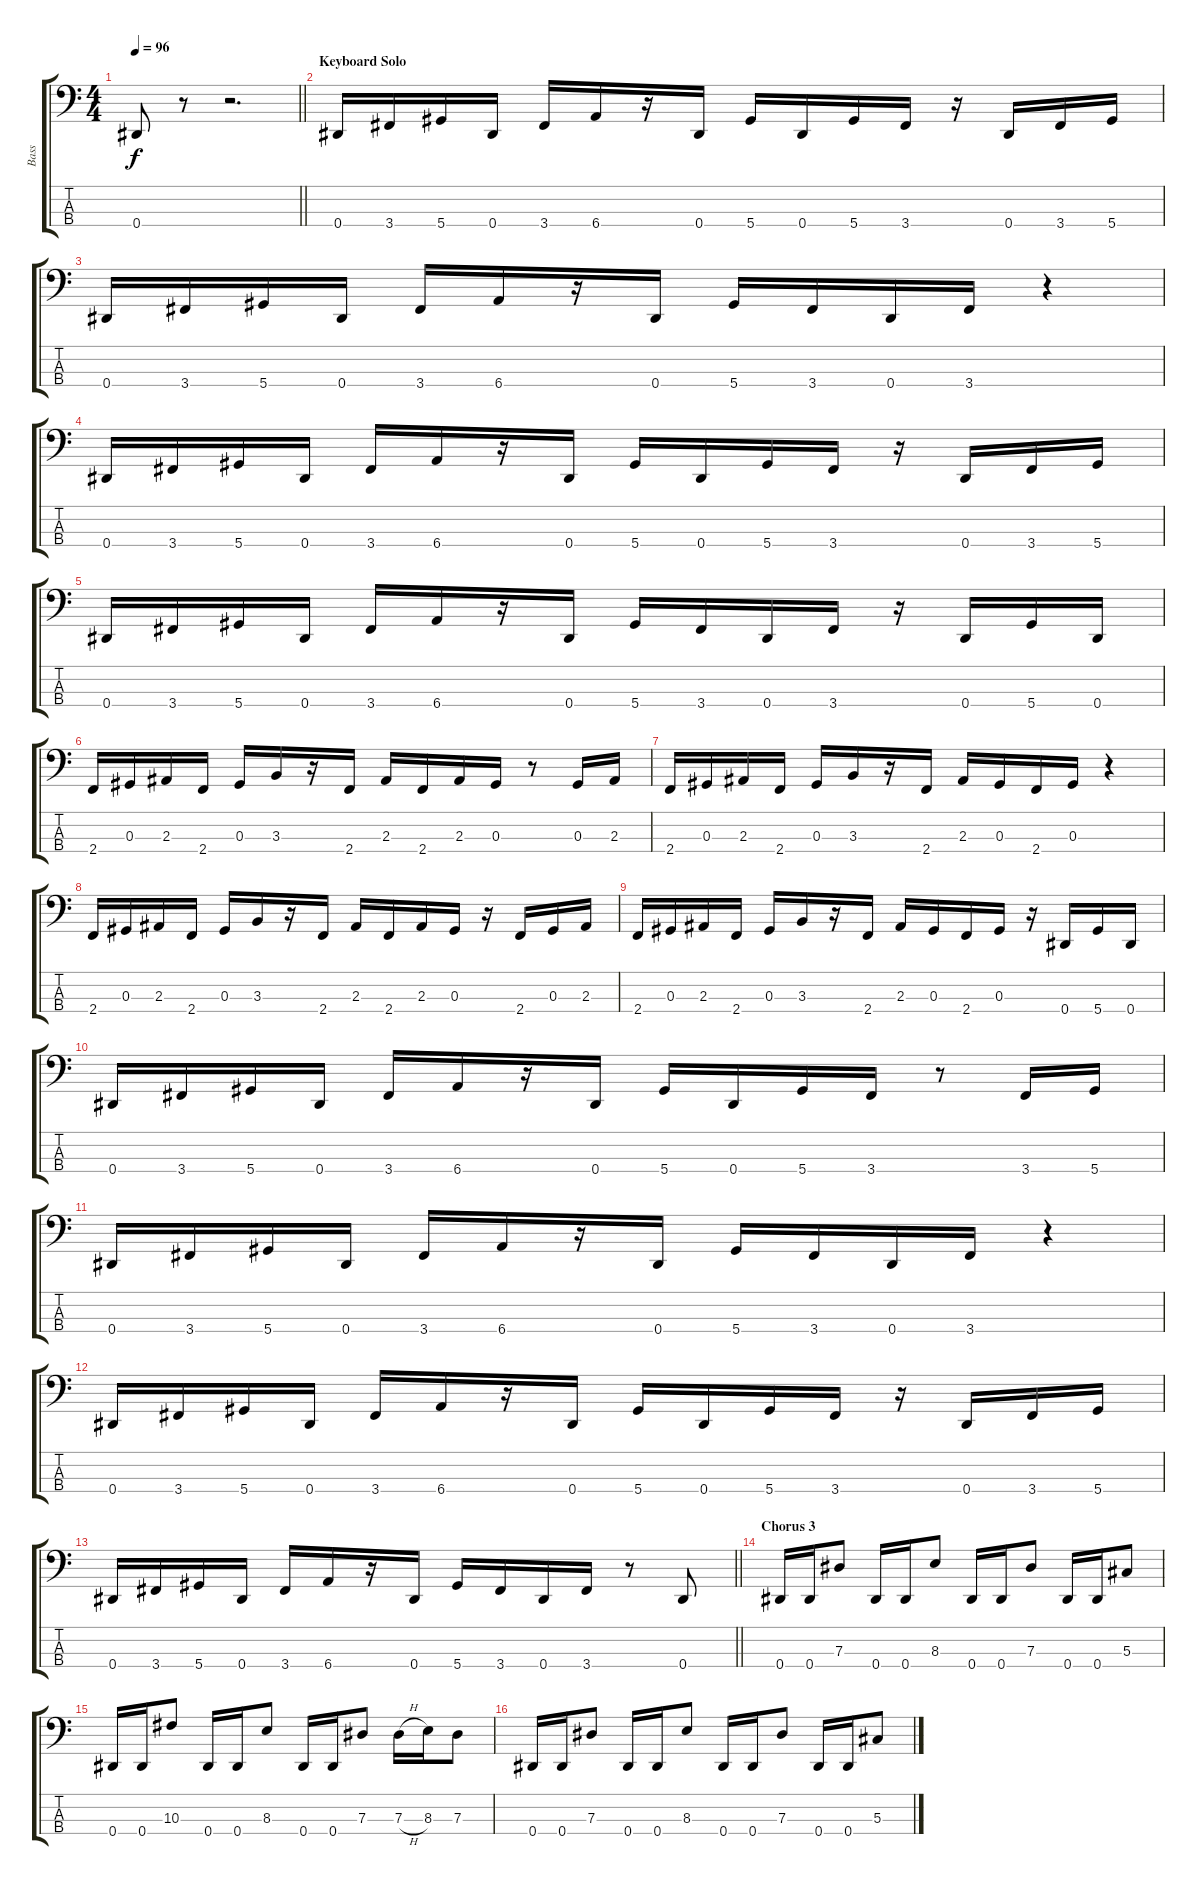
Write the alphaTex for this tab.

\track ("Bass" "Bass") {instrument electricbasspick}
\staff {score tabs}
\tuning (Gb2 Db2 Ab1 Eb1) {hide}
\ts (4 4)
\tempo 96
\clef f4
\barLineRight lightlight
\ks c
0.4.8{dy f} r.8 r.2{d} |
\section ("" "Keyboard Solo")
0.4.16 3.4.16 5.4.16 0.4.16 3.4.16 6.4.16 r.16 0.4.16 5.4.16 0.4.16 5.4.16 3.4.16 r.16 0.4.16 3.4.16 5.4.16 |
0.4.16 3.4.16 5.4.16 0.4.16 3.4.16 6.4.16 r.16 0.4.16 5.4.16 3.4.16 0.4.16 3.4.16 r.4 |
0.4.16 3.4.16 5.4.16 0.4.16 3.4.16 6.4.16 r.16 0.4.16 5.4.16 0.4.16 5.4.16 3.4.16 r.16 0.4.16 3.4.16 5.4.16 |
0.4.16 3.4.16 5.4.16 0.4.16 3.4.16 6.4.16 r.16 0.4.16 5.4.16 3.4.16 0.4.16 3.4.16 r.16 0.4.16 5.4.16 0.4.16 |
2.4.16 0.3.16 2.3.16 2.4.16 0.3.16 3.3.16 r.16 2.4.16 2.3.16 2.4.16 2.3.16 0.3.16 r.8 0.3.16 2.3.16 |
2.4.16 0.3.16 2.3.16 2.4.16 0.3.16 3.3.16 r.16 2.4.16 2.3.16 0.3.16 2.4.16 0.3.16 r.4 |
2.4.16 0.3.16 2.3.16 2.4.16 0.3.16 3.3.16 r.16 2.4.16 2.3.16 2.4.16 2.3.16 0.3.16 r.16 2.4.16 0.3.16 2.3.16 |
2.4.16 0.3.16 2.3.16 2.4.16 0.3.16 3.3.16 r.16 2.4.16 2.3.16 0.3.16 2.4.16 0.3.16 r.16 0.4.16 5.4.16 0.4.16 |
0.4.16 3.4.16 5.4.16 0.4.16 3.4.16 6.4.16 r.16 0.4.16 5.4.16 0.4.16 5.4.16 3.4.16 r.8 3.4.16 5.4.16 |
0.4.16 3.4.16 5.4.16 0.4.16 3.4.16 6.4.16 r.16 0.4.16 5.4.16 3.4.16 0.4.16 3.4.16 r.4 |
0.4.16 3.4.16 5.4.16 0.4.16 3.4.16 6.4.16 r.16 0.4.16 5.4.16 0.4.16 5.4.16 3.4.16 r.16 0.4.16 3.4.16 5.4.16 |
\barLineRight lightlight
0.4.16 3.4.16 5.4.16 0.4.16 3.4.16 6.4.16 r.16 0.4.16 5.4.16 3.4.16 0.4.16 3.4.16 r.8 0.4.8 |
\section ("" "Chorus 3")
0.4.16 0.4.16 7.3.8 0.4.16 0.4.16 8.3.8 0.4.16 0.4.16 7.3.8 0.4.16 0.4.16 5.3.8 |
0.4.16 0.4.16 10.3.8 0.4.16 0.4.16 8.3.8 0.4.16 0.4.16 7.3.8 7.3{h}.16 8.3.16 7.3.8 |
0.4.16 0.4.16 7.3.8 0.4.16 0.4.16 8.3.8 0.4.16 0.4.16 7.3.8 0.4.16 0.4.16 5.3.8
